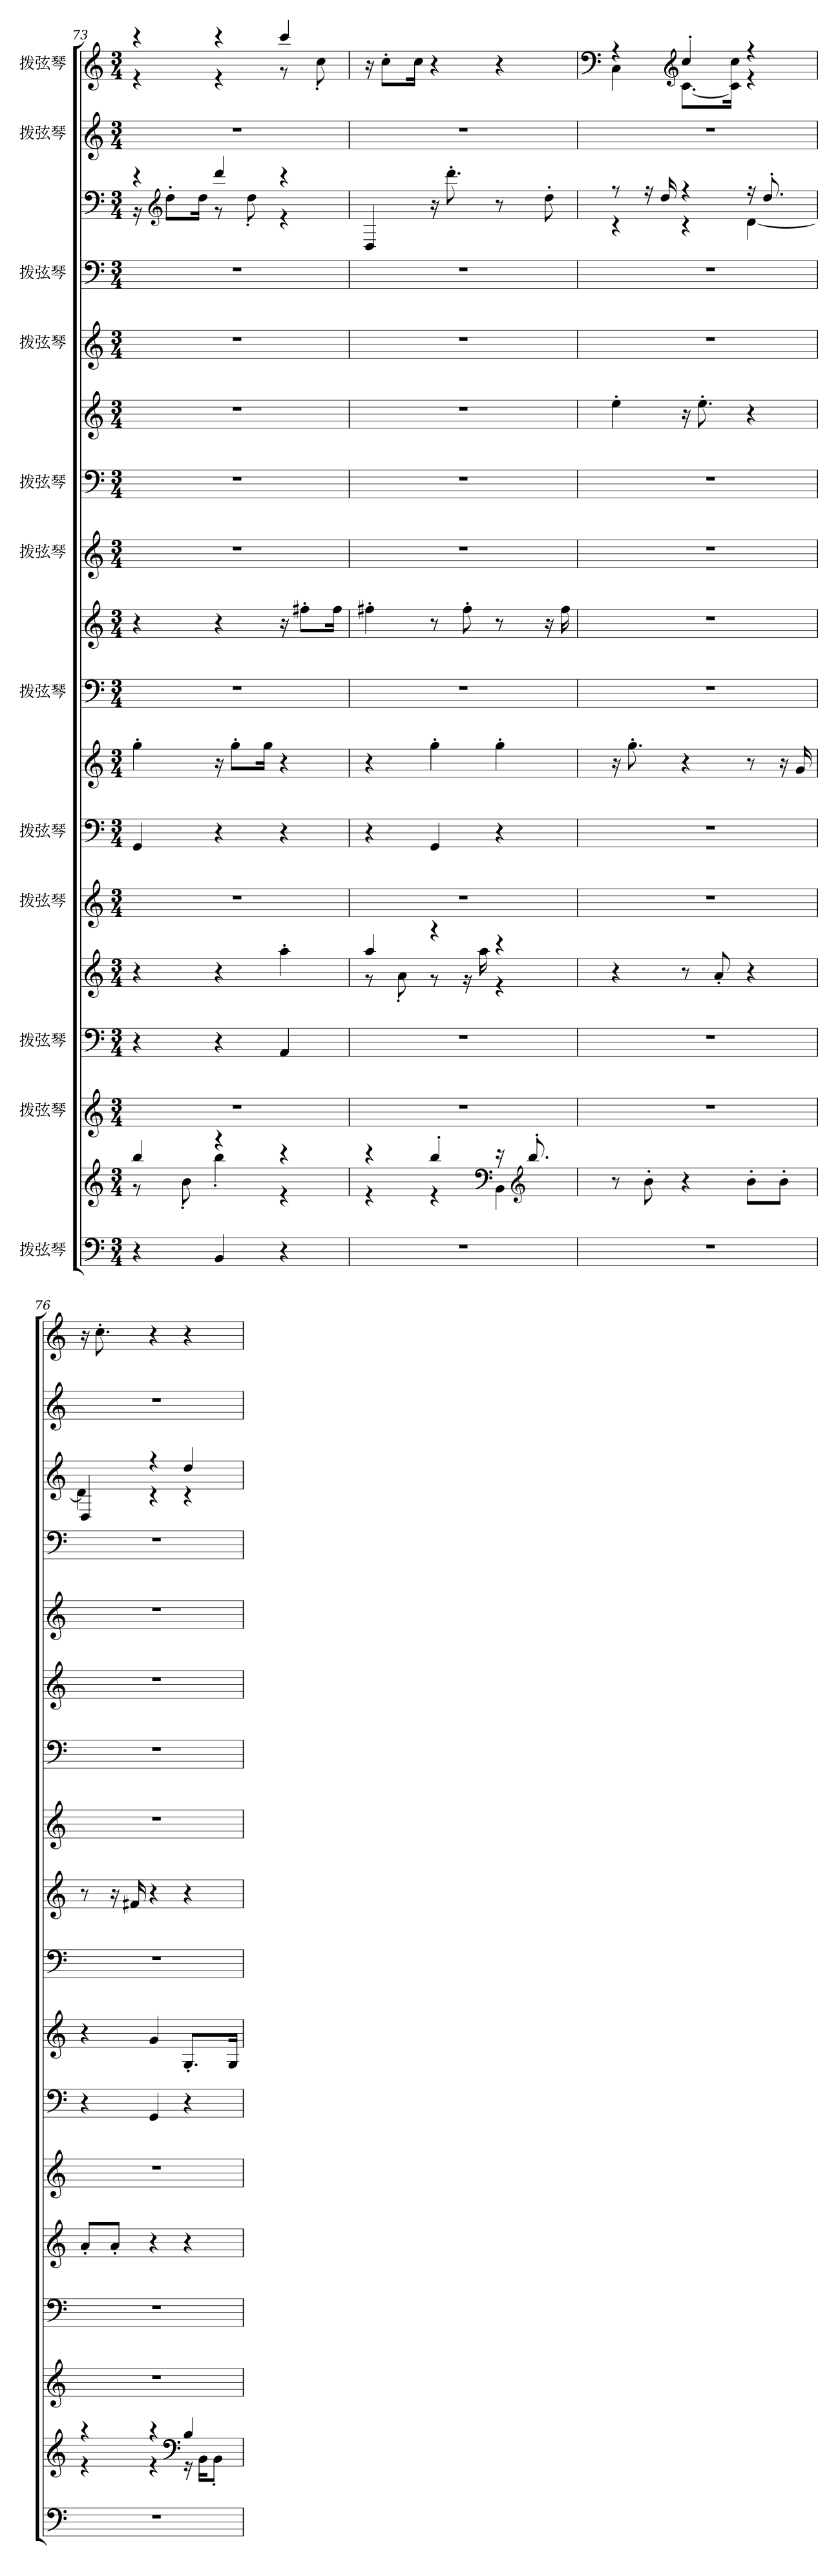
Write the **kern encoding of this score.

**kern	**kern	**kern	**kern	**kern	**kern	**kern	**kern	**kern	**kern	**kern	**kern	**kern	**kern	**kern	**kern	**kern	**kern
*part12	*part12	*part11	*part10	*part10	*part9	*part8	*part8	*part7	*part7	*part6	*part5	*part5	*part4	*part3	*part3	*part2	*part1
*staff18	*staff17	*staff16	*staff15	*staff14	*staff13	*staff12	*staff11	*staff10	*staff9	*staff8	*staff7	*staff6	*staff5	*staff4	*staff3	*staff2	*staff1
*I"拨弦琴	*	*I"拨弦琴	*I"拨弦琴	*	*I"拨弦琴	*I"拨弦琴	*	*I"拨弦琴	*	*I"拨弦琴	*I"拨弦琴	*	*I"拨弦琴	*I"拨弦琴	*	*I"拨弦琴	*I"拨弦琴
*clefF4	*clefG2	*clefG2	*clefF4	*clefG2	*clefG2	*clefF4	*clefG2	*clefF4	*clefG2	*clefG2	*clefF4	*clefG2	*clefG2	*clefF4	*clefF4	*clefG2	*clefG2
*k[]	*k[]	*k[]	*k[]	*k[]	*k[]	*k[]	*k[]	*k[]	*k[]	*k[]	*k[]	*k[]	*k[]	*k[]	*k[]	*k[]	*k[]
*M3/4	*M3/4	*M3/4	*M3/4	*M3/4	*M3/4	*M3/4	*M3/4	*M3/4	*M3/4	*M3/4	*M3/4	*M3/4	*M3/4	*M3/4	*M3/4	*M3/4	*M3/4
=73	=73	=73	=73	=73	=73	=73	=73	=73	=73	=73	=73	=73	=73	=73	=73	=73	=73
*	*^	*	*	*	*	*	*	*	*	*	*	*	*	*	*^	*	*^
4r	4bb/	8r	2.r	4r	4r	2.r	4GG/	4gg'\	2.r	4r	2.r	2.r	2.r	2.r	2.r	4r	16r	2.r	4r	4r
*	*	*	*	*	*	*	*	*	*	*	*	*	*	*	*	*clefG2	*	*	*	*
.	.	.	.	.	.	.	.	.	.	.	.	.	.	.	.	.	8dd'\L	.	.	.
.	.	8b'\	.	.	.	.	.	.	.	.	.	.	.	.	.	.	.	.	.	.
.	.	.	.	.	.	.	.	.	.	.	.	.	.	.	.	.	16dd\Jk	.	.	.
4BB/	4r	4bb'\	.	4r	4r	.	4r	16r	.	4r	.	.	.	.	.	4ddd/	8r	.	4r	4r
.	.	.	.	.	.	.	.	8gg'\L	.	.	.	.	.	.	.	.	.	.	.	.
.	.	.	.	.	.	.	.	.	.	.	.	.	.	.	.	.	8dd'\	.	.	.
.	.	.	.	.	.	.	.	16gg\Jk	.	.	.	.	.	.	.	.	.	.	.	.
4r	4r	4r	.	4AA/	4aa'\	.	4r	4r	.	16r	.	.	.	.	.	4r	4r	.	4ccc/	8r
.	.	.	.	.	.	.	.	.	.	8ff#X'\L	.	.	.	.	.	.	.	.	.	.
.	.	.	.	.	.	.	.	.	.	.	.	.	.	.	.	.	.	.	.	8cc'\
.	.	.	.	.	.	.	.	.	.	16ff#\Jk	.	.	.	.	.	.	.	.	.	.
*	*	*	*	*	*	*	*	*	*	*	*	*	*	*	*	*v	*v	*	*v	*v
!!LO:PB:g=z
=74	=74	=74	=74	=74	=74	=74	=74	=74	=74	=74	=74	=74	=74	=74	=74	=74	=74	=74
*	*	*	*	*	*^	*	*	*	*	*	*	*	*	*	*	*	*	*
2.r	4r	4r	2.r	2.r	4aa/	8r	2.r	4r	4r	2.r	4ff#X'\	2.r	2.r	2.r	2.r	2.r	4D/	2.r	16r
.	.	.	.	.	.	.	.	.	.	.	.	.	.	.	.	.	.	.	8cc'\L
.	.	.	.	.	.	8a'\	.	.	.	.	.	.	.	.	.	.	.	.	.
.	.	.	.	.	.	.	.	.	.	.	.	.	.	.	.	.	.	.	16cc\Jk
.	4bb'/	4r	.	.	4r	8r	.	4GG/	4gg'\	.	8r	.	.	.	.	.	16r	.	4r
.	.	.	.	.	.	.	.	.	.	.	.	.	.	.	.	.	8.ddd'\	.	.
.	.	.	.	.	.	16r	.	.	.	.	8ff#'\	.	.	.	.	.	.	.	.
.	.	.	.	.	.	16aa\	.	.	.	.	.	.	.	.	.	.	.	.	.
*	*clefF4	*	*	*	*	*	*	*	*	*	*	*	*	*	*	*	*	*	*
.	16r	4BB\	.	.	4r	4r	.	4r	4gg'\	.	8r	.	.	.	.	.	8r	.	4r
*	*clefG2	*	*	*	*	*	*	*	*	*	*	*	*	*	*	*	*	*	*
.	8.bb'/	.	.	.	.	.	.	.	.	.	.	.	.	.	.	.	.	.	.
.	.	.	.	.	.	.	.	.	.	.	16r	.	.	.	.	.	8dd'\	.	.
.	.	.	.	.	.	.	.	.	.	.	16ff#\	.	.	.	.	.	.	.	.
*	*v	*v	*	*	*v	*v	*	*	*	*	*	*	*	*	*	*	*	*	*
=75	=75	=75	=75	=75	=75	=75	=75	=75	=75	=75	=75	=75	=75	=75	=75	=75	=75
*	*	*	*	*	*	*	*	*	*	*	*	*	*	*	*	*	*clefF4
*	*	*	*	*	*	*	*	*	*	*	*	*	*	*	*^	*	*^
2.r	8r	2.r	2.r	4r	2.r	2.r	16r	2.r	2.r	2.r	2.r	4ee'\	2.r	2.r	8r	4r	2.r	4r	4C\
.	.	.	.	.	.	.	8.gg'\	.	.	.	.	.	.	.	.	.	.	.	.
.	8b'\	.	.	.	.	.	.	.	.	.	.	.	.	.	16r	.	.	.	.
.	.	.	.	.	.	.	.	.	.	.	.	.	.	.	16dd/	.	.	.	.
*	*	*	*	*	*	*	*	*	*	*	*	*	*	*	*	*	*	*clefG2	*
.	4r	.	.	8r	.	.	4r	.	.	.	.	16r	.	.	4r	4r	.	4cc'/	[8.c\L
.	.	.	.	.	.	.	.	.	.	.	.	8.ee'\	.	.	.	.	.	.	.
.	.	.	.	8a'/	.	.	.	.	.	.	.	.	.	.	.	.	.	.	.
.	.	.	.	.	.	.	.	.	.	.	.	.	.	.	.	.	.	.	16c\] 16cc\Jk
.	8b'\L	.	.	4r	.	.	8r	.	.	.	.	4r	.	.	16r	[4d\	.	4r	4r
.	.	.	.	.	.	.	.	.	.	.	.	.	.	.	8.dd'/	.	.	.	.
.	8b'\J	.	.	.	.	.	16r	.	.	.	.	.	.	.	.	.	.	.	.
.	.	.	.	.	.	.	16g/	.	.	.	.	.	.	.	.	.	.	.	.
*	*	*	*	*	*	*	*	*	*	*	*	*	*	*	*	*	*	*v	*v
=76	=76	=76	=76	=76	=76	=76	=76	=76	=76	=76	=76	=76	=76	=76	=76	=76	=76	=76
*	*^	*	*	*	*	*	*	*	*	*	*	*	*	*	*	*	*	*
2.r	4r	4r	2.r	2.r	8a'/L	2.r	4r	4r	2.r	8r	2.r	2.r	2.r	2.r	2.r	4D/	4d\]	2.r	16r
.	.	.	.	.	.	.	.	.	.	.	.	.	.	.	.	.	.	.	8.cc'\
.	.	.	.	.	8a'/J	.	.	.	.	16r	.	.	.	.	.	.	.	.	.
.	.	.	.	.	.	.	.	.	.	16f#X/	.	.	.	.	.	.	.	.	.
.	4r	4r	.	.	4r	.	4GG/	4g/	.	4r	.	.	.	.	.	4r	4r	.	4r
*	*clefF4	*	*	*	*	*	*	*	*	*	*	*	*	*	*	*	*	*	*
.	4B/	16r	.	.	4r	.	4r	8.G'/L	.	4r	.	.	.	.	.	4dd/	4r	.	4r
.	.	16BB\KL	.	.	.	.	.	.	.	.	.	.	.	.	.	.	.	.	.
.	.	8BB'\J	.	.	.	.	.	.	.	.	.	.	.	.	.	.	.	.	.
.	.	.	.	.	.	.	.	16G/Jk	.	.	.	.	.	.	.	.	.	.	.
*	*v	*v	*	*	*	*	*	*	*	*	*	*	*	*	*	*v	*v	*	*
=	=	=	=	=	=	=	=	=	=	=	=	=	=	=	=	=	=
*-	*-	*-	*-	*-	*-	*-	*-	*-	*-	*-	*-	*-	*-	*-	*-	*-	*-
